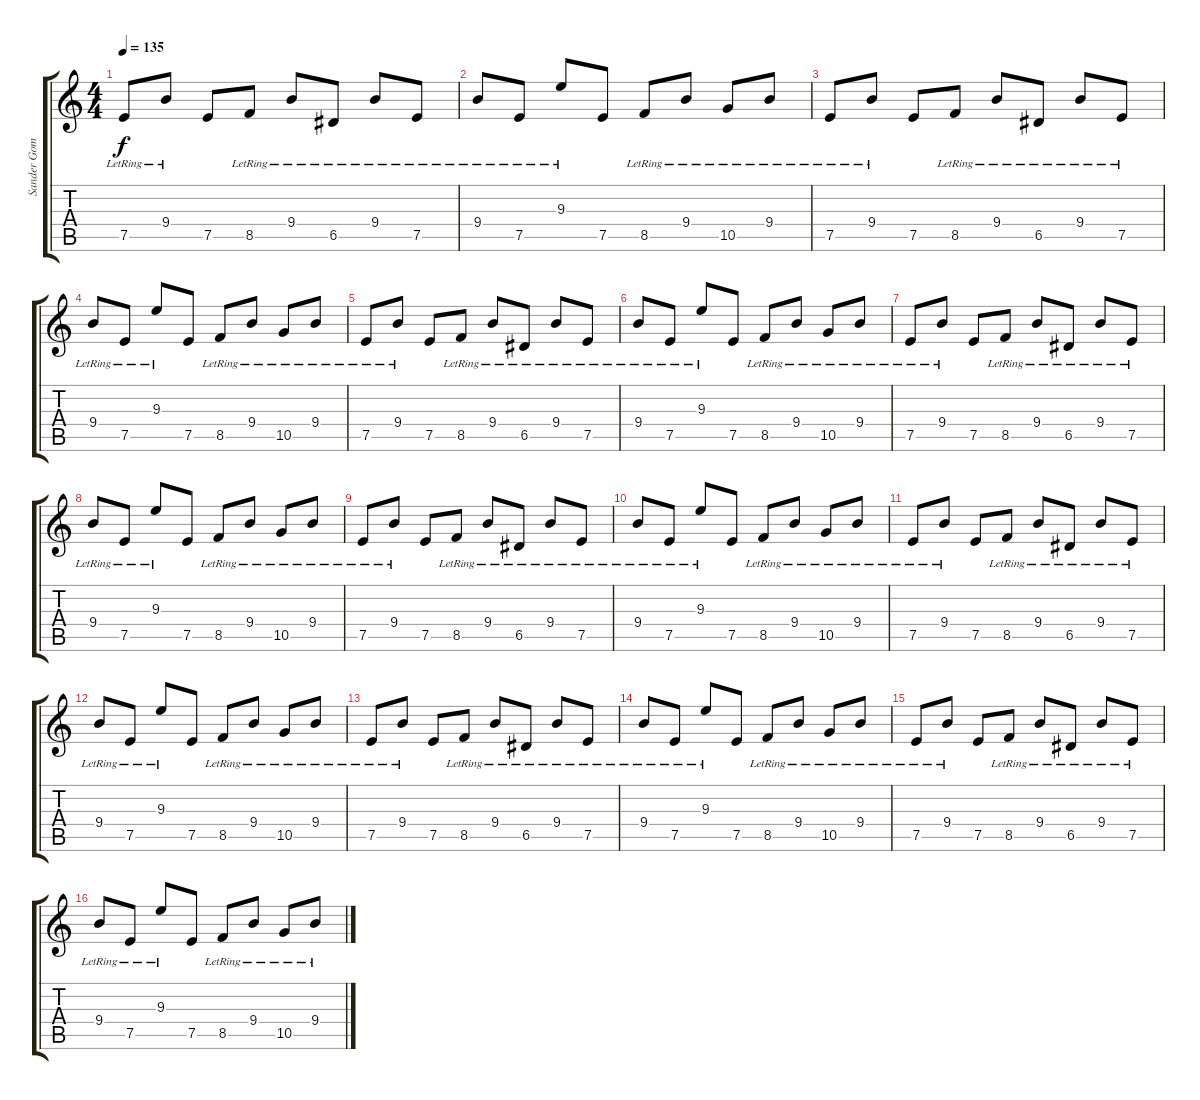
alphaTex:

\track ("Sander Gommans" "Sander Gom") {instrument distortionguitar}
\staff {score tabs}
\tuning (E4 B3 G3 D3 A2 E2) {hide}
\ts (4 4)
\tempo 135
\clef g2
\ks c
7.5{lr}.8{dy f instrument electricguitarclean} 9.4{lr}.8 7.5.8 8.5{lr}.8 9.4{lr}.8 6.5{lr}.8 9.4{lr}.8 7.5{lr}.8 |
9.4{lr}.8 7.5{lr}.8 9.3{lr}.8 7.5.8 8.5{lr}.8 9.4{lr}.8 10.5{lr}.8 9.4{lr}.8 |
7.5{lr}.8 9.4{lr}.8 7.5.8 8.5{lr}.8 9.4{lr}.8 6.5{lr}.8 9.4{lr}.8 7.5{lr}.8 |
9.4{lr}.8 7.5{lr}.8 9.3{lr}.8 7.5.8 8.5{lr}.8 9.4{lr}.8 10.5{lr}.8 9.4{lr}.8 |
7.5{lr}.8 9.4{lr}.8 7.5.8 8.5{lr}.8 9.4{lr}.8 6.5{lr}.8 9.4{lr}.8 7.5{lr}.8 |
9.4{lr}.8 7.5{lr}.8 9.3{lr}.8 7.5.8 8.5{lr}.8 9.4{lr}.8 10.5{lr}.8 9.4{lr}.8 |
7.5{lr}.8 9.4{lr}.8 7.5.8 8.5{lr}.8 9.4{lr}.8 6.5{lr}.8 9.4{lr}.8 7.5{lr}.8 |
9.4{lr}.8 7.5{lr}.8 9.3{lr}.8 7.5.8 8.5{lr}.8 9.4{lr}.8 10.5{lr}.8 9.4{lr}.8 |
7.5{lr}.8 9.4{lr}.8 7.5.8 8.5{lr}.8 9.4{lr}.8 6.5{lr}.8 9.4{lr}.8 7.5{lr}.8 |
9.4{lr}.8 7.5{lr}.8 9.3{lr}.8 7.5.8 8.5{lr}.8 9.4{lr}.8 10.5{lr}.8 9.4{lr}.8 |
7.5{lr}.8 9.4{lr}.8 7.5.8 8.5{lr}.8 9.4{lr}.8 6.5{lr}.8 9.4{lr}.8 7.5{lr}.8 |
9.4{lr}.8 7.5{lr}.8 9.3{lr}.8 7.5.8 8.5{lr}.8 9.4{lr}.8 10.5{lr}.8 9.4{lr}.8 |
7.5{lr}.8 9.4{lr}.8 7.5.8 8.5{lr}.8 9.4{lr}.8 6.5{lr}.8 9.4{lr}.8 7.5{lr}.8 |
9.4{lr}.8 7.5{lr}.8 9.3{lr}.8 7.5.8 8.5{lr}.8 9.4{lr}.8 10.5{lr}.8 9.4{lr}.8 |
7.5{lr}.8 9.4{lr}.8 7.5.8 8.5{lr}.8 9.4{lr}.8 6.5{lr}.8 9.4{lr}.8 7.5{lr}.8 |
9.4{lr}.8 7.5{lr}.8 9.3{lr}.8 7.5.8 8.5{lr}.8 9.4{lr}.8 10.5{lr}.8 9.4{lr}.8
